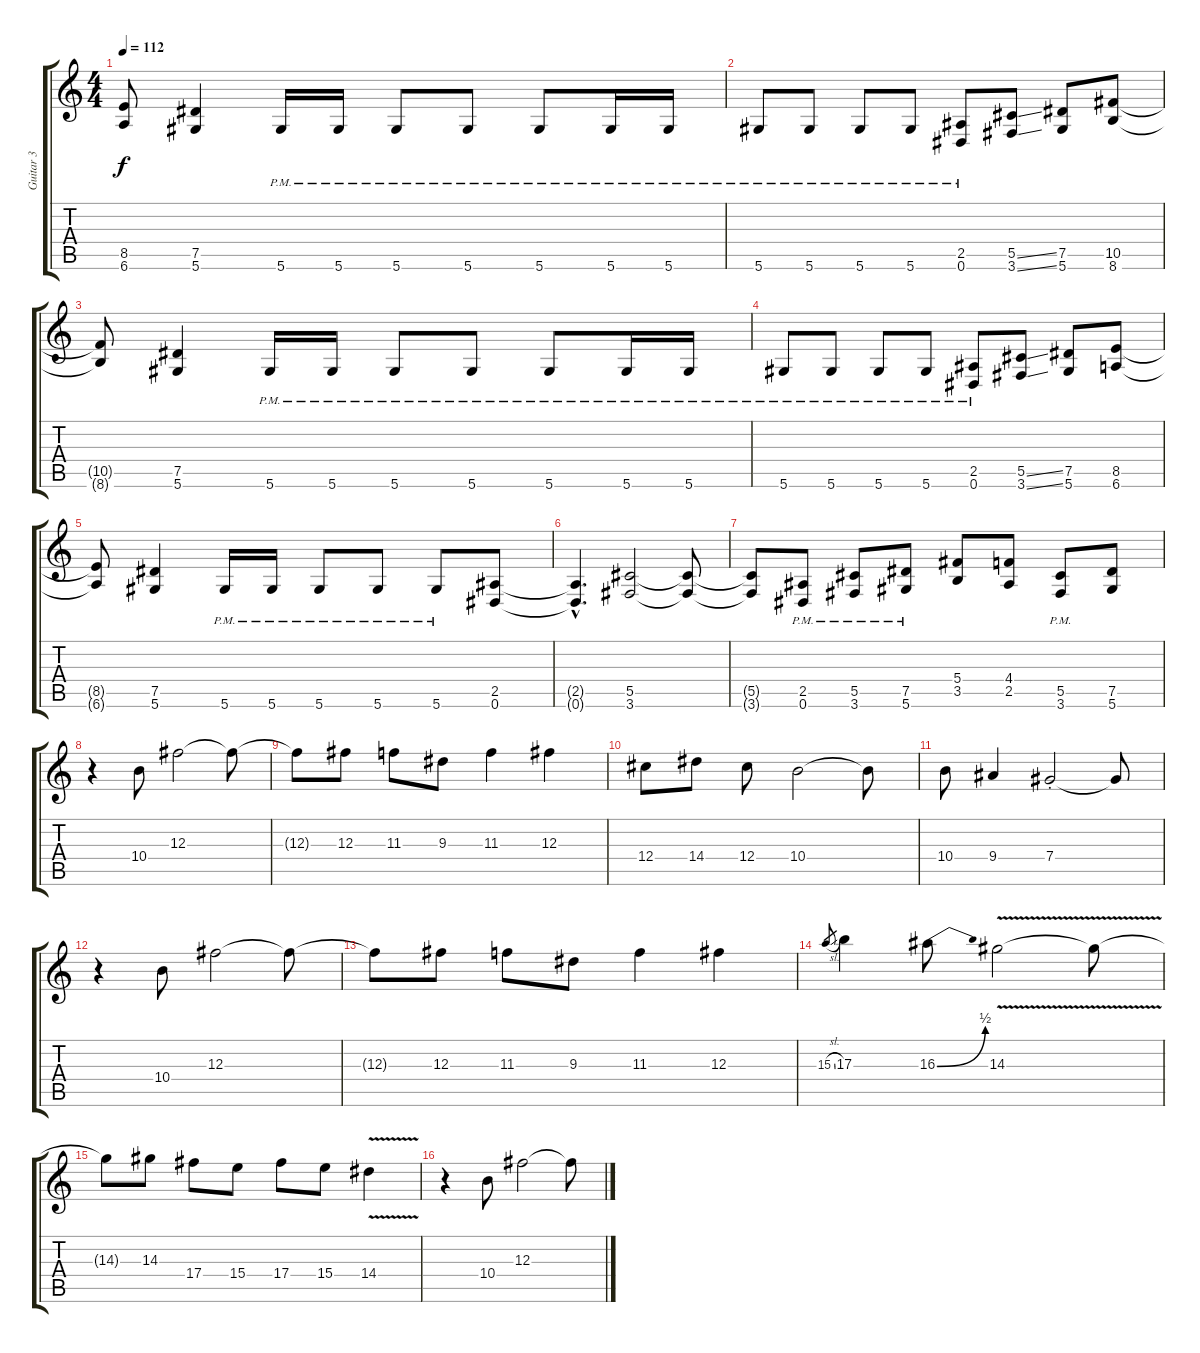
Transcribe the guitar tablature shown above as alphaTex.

\track ("Guitar 3" "Guitar 3") {instrument overdrivenguitar}
\staff {score tabs}
\tuning (Eb4 Bb3 Gb3 Db3 Ab2 Eb2) {hide}
\ts (4 4)
\tempo 112
\clef g2
\ks c
(8.5{t} 6.6{t}).8{dy f} (7.5 5.6).4 5.6{pm}.16 5.6{pm}.16 5.6{pm}.8 5.6{pm}.8 5.6{pm}.8 5.6{pm}.16 5.6{pm}.16 |
5.6{pm}.8 5.6{pm}.8 5.6{pm}.8 5.6{pm}.8 (2.5{pm} 0.6{pm}).8 (5.5{ss} 3.6{ss}).8 (7.5 5.6).8 (10.5 8.6).8 |
(10.5{t} 8.6{t}).8 (7.5 5.6).4 5.6{pm}.16 5.6{pm}.16 5.6{pm}.8 5.6{pm}.8 5.6{pm}.8 5.6{pm}.16 5.6{pm}.16 |
5.6{pm}.8 5.6{pm}.8 5.6{pm}.8 5.6{pm}.8 (2.5{pm} 0.6{pm}).8 (5.5{ss} 3.6{ss}).8 (7.5 5.6).8 (8.5 6.6).8 |
(8.5{t} 6.6{t}).8 (7.5 5.6).4 5.6{pm}.16 5.6{pm}.16 5.6{pm}.8 5.6{pm}.8 5.6{pm}.8 (2.5 0.6).8 |
(2.5{hac t} 0.6{hac t}).4{d} (5.5 3.6).2 (5.5{t} 3.6{t}).8 |
(5.5{t} 3.6{t}).8 (2.5{pm} 0.6{pm}).8 (5.5{pm} 3.6{pm}).8 (7.5{pm} 5.6{pm}).8 (5.4 3.5).8 (4.4 2.5).8 (5.5{pm} 3.6{pm}).8 (7.5 5.6).8 |
r.4{volume 16} 10.4.8 12.3.2 12.3{t}.8 |
12.3{t}.8 12.3.8 11.3.8 9.3.8 11.3.4 12.3.4 |
12.4.8 14.4.8 12.4.8 10.4.2 10.4{t}.8 |
10.4.8 9.4.4 7.4{st}.2 7.4{t}.8 |
r.4 10.4.8 12.3.2 12.3{t}.8 |
12.3{t}.8 12.3.8 11.3.8 9.3.8 11.3.4 12.3.4 |
15.3{sl}.8{gr} 17.3.4 16.3{be (bend 0 0 60 2)}.8 14.3{v}.2 14.3{t}.8 |
14.3{t}.8 14.3.8 17.4.8 15.4.8 17.4.8 15.4.8 14.4{v}.4 |
r.4 10.4.8 12.3.2 12.3{t}.8
